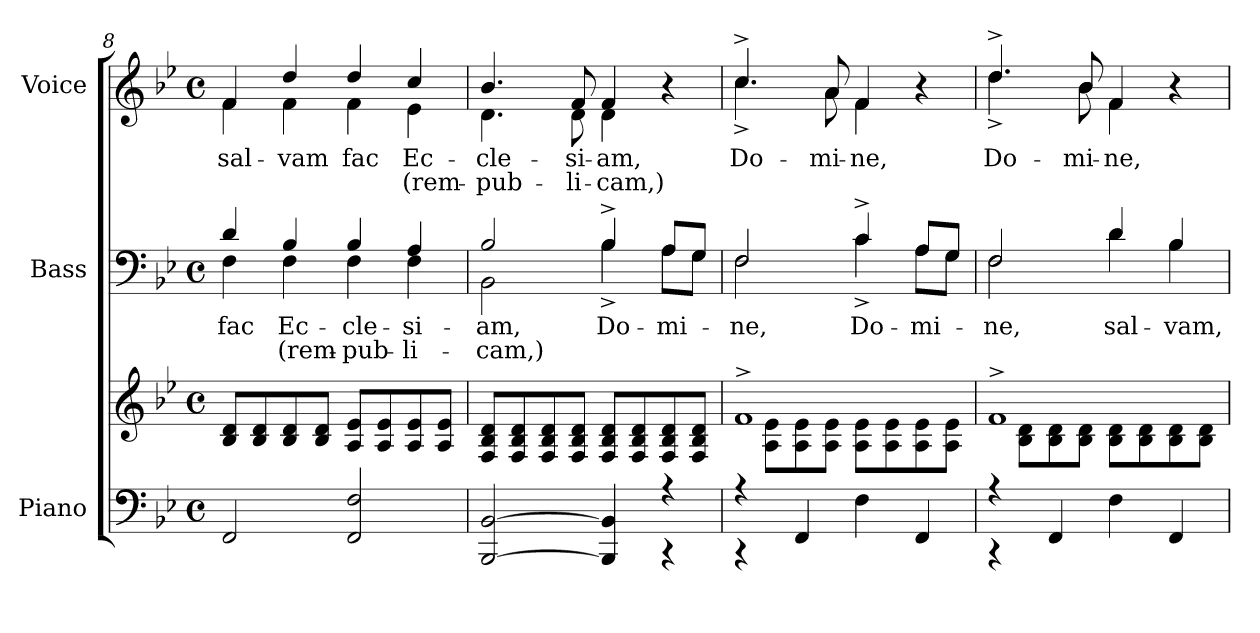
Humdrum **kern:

**kern	**kern	**kern	**text	**text	**kern	**text	**text
*part3	*part3	*part2	*part2	*part2	*part1	*part1	*part1
*staff4	*staff3	*staff2	*staff2	*staff2	*staff1	*staff1	*staff1
*I"Piano	*	*I"Bass	*	*	*I"Voice	*	*
*I'Pno.	*	*I'B.	*	*	*I'Voice	*	*
*clefF4	*clefG2	*clefF4	*	*	*clefG2	*	*
*k[b-e-]	*k[b-e-]	*k[b-e-]	*	*	*k[b-e-]	*	*
*B-:	*B-:	*B-:	*	*	*B-:	*	*
*M4/4	*M4/4	*M4/4	*	*	*M4/4	*	*
*met(c)	*met(c)	*met(c)	*	*	*met(c)	*	*
=8	=8	=8	=8	=8	=8	=8	=8
*^	*	*	*	*	*	*	*
!	!	!	!	!LO:LY:b:color=#000000	!	!	!	!
*	*	*	*^	*	*	*	*	*
!	!	!	!	!	!	!	!	!LO:LY:b:color=#000000	!
*	*	*	*	*	*	*	*^	*	*
2FFi/	2FFF^i/yy	8B-i/ 8diL	4di/	4Fi\	fac	.	4fi/	4fi\	sal-	.
.	.	8B-i/ 8di	.	.	.	.	.	.	.	.
!	!	!	!	!	!LO:LY:b:color=#000000	!LO:LY:b:color=#000000	!	!	!	!
!	!	!	!	!	!	!	!	!	!LO:LY:b:color=#000000	!
.	.	8B-i/ 8di	4B-i/	4Fi\	Ec-	(rem-	4ddi/	4fi\	-vam	.
.	.	8B-i/ 8diJ	.	.	.	.	.	.	.	.
!	!	!	!	!	!LO:LY:b:color=#000000	!LO:LY:b:color=#000000	!	!	!	!
!	!	!	!	!	!	!	!	!	!LO:LY:b:color=#000000	!
2FFi/ 2Fi	2FFF^i/yy	8Ai/ 8e-iL	4B-i/	4Fi\	-cle-	-pub-	4ddi/	4fi\	fac	.
.	.	8Ai/ 8e-i	.	.	.	.	.	.	.	.
!	!	!	!	!	!LO:LY:b:color=#000000	!LO:LY:b:color=#000000	!	!	!	!
!	!	!	!	!	!	!	!	!	!LO:LY:b:color=#000000	!LO:LY:b:color=#000000
.	.	8Ai/ 8e-i	4Ai/	4Fi\	-si-	-li-	4cci/	4e-i\	Ec-	(rem-
.	.	8Ai/ 8e-iJ	.	.	.	.	.	.	.	.
=9	=9	=9	=9	=9	=9	=9	=9	=9	=9	=9
!	!	!	!	!	!LO:LY:b:color=#000000	!LO:LY:b:color=#000000	!	!	!	!
!	!	!	!	!	!	!	!	!	!LO:LY:b:color=#000000	!LO:LY:b:color=#000000
[<2BBB-i/ [>2BB-i	[<2BBBB-^i/yy	8Fi/ 8B-i 8diL	2B-i/	2BB-i\	-am,	-cam,)	4.b-i/	4.di\	-cle-	-pub-
.	.	8Fi/ 8B-i 8di	.	.	.	.	.	.	.	.
.	.	8Fi/ 8B-i 8di	.	.	.	.	.	.	.	.
!	!	!	!	!	!	!	!	!	!LO:LY:b:color=#000000	!LO:LY:b:color=#000000
.	.	8Fi/ 8B-i 8diJ	.	.	.	.	8fi/	8di\	-si-	-li-
!	!	!	!	!	!LO:LY:b:color=#000000	!	!	!	!	!
!	!	!	!	!	!	!	!	!	!LO:LY:b:color=#000000	!LO:LY:b:color=#000000
4BBB-i/] 4BB-i]	4BBBB-^i/yy]	8Fi/ 8B-i 8diL	4B-^i/	4B-^i\	Do-	.	4fi/	4di\	-am,	-cam,)
.	.	8Fi/ 8B-i 8di	.	.	.	.	.	.	.	.
!	!	!	!	!	!LO:LY:b:color=#000000	!	!	!	!	!
4r	4r	8Fi/ 8B-i 8di	8Ai/L	8Ai\L	-mi-	.	4r	4ryy	.	.
.	.	8Fi/ 8B-i 8diJ	8Gi/J	8Gi\J	.	.	.	.	.	.
!!LO:LB:g=z	!!
=10	=10	=10	=10	=10	=10	=10	=10	=10	=10	=10
*	*	*^	*	*	*	*	*	*	*	*
!	!	!	!	!	!	!LO:LY:b:color=#000000	!	!	!	!	!
!	!	!	!	!	!	!	!	!	!	!LO:LY:b:color=#000000	!
4r	4r	1f^i	8ryy	2Fi/	2Fi\	-ne,	.	4.cc^i/	4.cc^i\	Do-	.
.	.	.	8Ai\ 8e-iL	.	.	.	.	.	.	.	.
4FFi/	4FFFi/yy	.	8Ai\ 8e-i	.	.	.	.	.	.	.	.
!	!	!	!	!	!	!	!	!	!	!LO:LY:b:color=#000000	!
.	.	.	8Ai\ 8e-iJ	.	.	.	.	8ai/	8ai\	-mi-	.
!	!	!	!	!	!	!LO:LY:b:color=#000000	!	!	!	!	!
!	!	!	!	!	!	!	!	!	!	!LO:LY:b:color=#000000	!
4Fi\	4FFi/yy	.	8Ai\ 8e-iL	4c^i/	4c^i\	Do-	.	4fi/	4fi\	-ne,	.
.	.	.	8Ai\ 8e-i	.	.	.	.	.	.	.	.
!	!	!	!	!	!	!LO:LY:b:color=#000000	!	!	!	!	!
4FFi/	4FFFi/yy	.	8Ai\ 8e-i	8Ai/L	8Ai\L	-mi-	.	4r	4ryy	.	.
.	.	.	8Ai\ 8e-iJ	8Gi/J	8Gi\J	.	.	.	.	.	.
=11	=11	=11	=11	=11	=11	=11	=11	=11	=11	=11	=11
!	!	!	!	!	!	!LO:LY:b:color=#000000	!	!	!	!	!
!	!	!	!	!	!	!	!	!	!	!LO:LY:b:color=#000000	!
4r	4r	1f^i	8ryy	2Fi/	2Fi\	-ne,	.	4.dd^i/	4.dd^i\	Do-	.
.	.	.	8B-i\ 8diL	.	.	.	.	.	.	.	.
4FFi/	4FFFi/yy	.	8B-i\ 8di	.	.	.	.	.	.	.	.
!	!	!	!	!	!	!	!	!	!	!LO:LY:b:color=#000000	!
.	.	.	8B-i\ 8diJ	.	.	.	.	8b-i/	8b-i\	-mi-	.
!	!	!	!	!	!	!LO:LY:b:color=#000000	!	!	!	!	!
!	!	!	!	!	!	!	!	!	!	!LO:LY:b:color=#000000	!
4Fi\	4FFi/yy	.	8B-i\ 8diL	4di/	4di\	sal-	.	4fi/	4fi\	-ne,	.
.	.	.	8B-i\ 8di	.	.	.	.	.	.	.	.
!	!	!	!	!	!	!LO:LY:b:color=#000000	!	!	!	!	!
4FFi/	4FFFi/yy	.	8B-i\ 8di	4B-i/	4B-i\	-vam,	.	4r	4ryy	.	.
.	.	.	8B-i\ 8diJ	.	.	.	.	.	.	.	.
*v	*v	*	*	*v	*v	*	*	*v	*v	*	*
*	*v	*v	*	*	*	*	*	*
=	=	=	=	=	=	=	=
*-	*-	*-	*-	*-	*-	*-	*-
